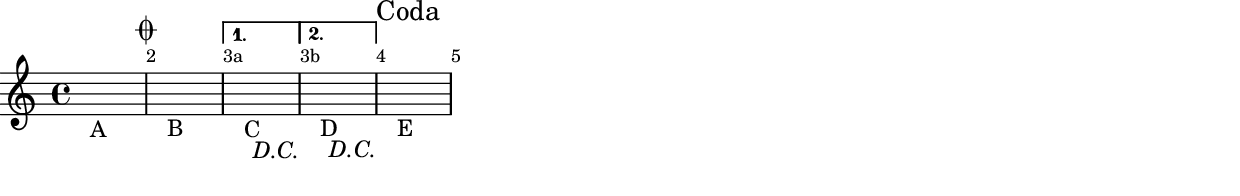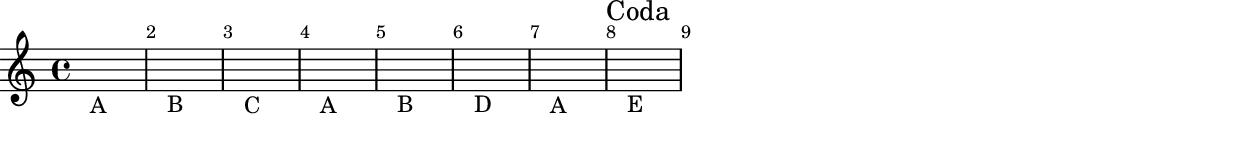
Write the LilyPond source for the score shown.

%% Generated by lilypond-book
%% Options: [exampleindent=10.16\mm,indent=0\mm,line-width=160\mm]
\include "lilypond-book-preamble.ly"


% ****************************************************************
% Start cut-&-pastable-section
% ****************************************************************

#(ly:set-option 'eps-box-padding 3.000000)



\paper {
  indent = 0\mm
  line-width = 160\mm
  % offset the left padding, also add 1mm as lilypond creates cropped
  % images with a little space on the right
  line-width = #(- line-width (* mm  3.000000) (* mm 1))
}

\layout {
  
}




% ****************************************************************
% ly snippet:
% ****************************************************************
\sourcefilename "/lilypond-2.24.3/input/regression/alternative-nest-end-end-segno2.ly"
\sourcefileline 0
\version "2.23.6"

#(ly:set-option 'warning-as-error #t)

\header {
  texidoc="This case nests one @code{\\alternative} within another at
the tail end of a @code{\\repeat segno}.  Alternative bar numbering is
enabled.

The outer alternative receives a coda mark, no volta bracket, and
normal bar numbering.

The inner alternative receives volta brackets.  Alternative bar
numbering is used because they are the outermost volta brackets.

The music unfolds to ABC ABD AE."
}

\layout {
  \context {
    \Score
    alternativeNumberingStyle = #'numbers-with-letters
    \override BarNumber.break-visibility = #all-visible
  }
}

piece = \new Voice \fixed c' {
  \repeat segno 3 {
    s1_"A"
    { % This extra {} shows that it isn't necessary for the
      % \alternative music to be the child of the \repeat music.
      \alternative {
        \volta 1,2 {
          s1_"B"
          \alternative {
            \volta 1 s1_"C"
            \volta 2 s1_"D"
          }
        }
        \volta 3 <>
      }
    }
  }
  \sectionLabel "Coda"
  s1_"E"
}

\new Score { \piece }
\new Score { \unfoldRepeats \piece }



% ****************************************************************
% end ly snippet
% ****************************************************************
